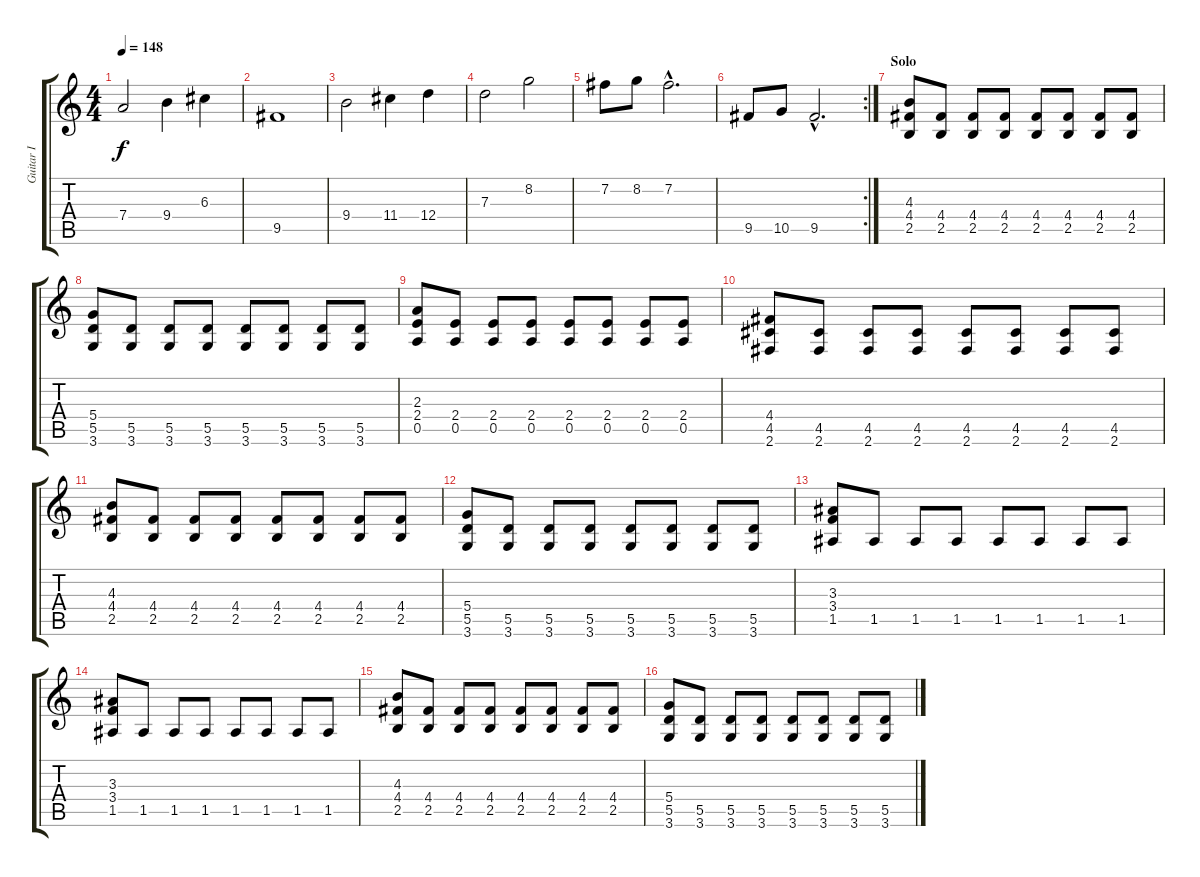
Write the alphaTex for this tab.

\track ("Guitar I" "Guitar I") {instrument distortionguitar}
\staff {score tabs}
\tuning (E4 B3 G3 D3 A2 E2) {hide}
\ts (4 4)
\tempo 148
\clef g2
\ks c
7.4.2{dy f} 9.4.4 6.3.4 |
9.5.1 |
9.4.2 11.4.4 12.4.4 |
7.3.2 8.2.2 |
7.2.8 8.2.8 7.2{hac}.2{d} |
\rc 2
9.5.8 10.5.8 9.5{hac}.2{d} |
\section ("" "Solo")
(4.3 4.4 2.5).8 (4.4 2.5).8 (4.4 2.5).8 (4.4 2.5).8 (4.4 2.5).8 (4.4 2.5).8 (4.4 2.5).8 (4.4 2.5).8 |
(5.4 5.5 3.6).8 (5.5 3.6).8 (5.5 3.6).8 (5.5 3.6).8 (5.5 3.6).8 (5.5 3.6).8 (5.5 3.6).8 (5.5 3.6).8 |
(2.3 2.4 0.5).8 (2.4 0.5).8 (2.4 0.5).8 (2.4 0.5).8 (2.4 0.5).8 (2.4 0.5).8 (2.4 0.5).8 (2.4 0.5).8 |
(4.4 4.5 2.6).8 (4.5 2.6).8 (4.5 2.6).8 (4.5 2.6).8 (4.5 2.6).8 (4.5 2.6).8 (4.5 2.6).8 (4.5 2.6).8 |
(4.3 4.4 2.5).8 (4.4 2.5).8 (4.4 2.5).8 (4.4 2.5).8 (4.4 2.5).8 (4.4 2.5).8 (4.4 2.5).8 (4.4 2.5).8 |
(5.4 5.5 3.6).8 (5.5 3.6).8 (5.5 3.6).8 (5.5 3.6).8 (5.5 3.6).8 (5.5 3.6).8 (5.5 3.6).8 (5.5 3.6).8 |
(3.3 3.4 1.5).8 1.5.8 1.5.8 1.5.8 1.5.8 1.5.8 1.5.8 1.5.8 |
(3.3 3.4 1.5).8 1.5.8 1.5.8 1.5.8 1.5.8 1.5.8 1.5.8 1.5.8 |
(4.3 4.4 2.5).8 (4.4 2.5).8 (4.4 2.5).8 (4.4 2.5).8 (4.4 2.5).8 (4.4 2.5).8 (4.4 2.5).8 (4.4 2.5).8 |
(5.4 5.5 3.6).8 (5.5 3.6).8 (5.5 3.6).8 (5.5 3.6).8 (5.5 3.6).8 (5.5 3.6).8 (5.5 3.6).8 (5.5 3.6).8
